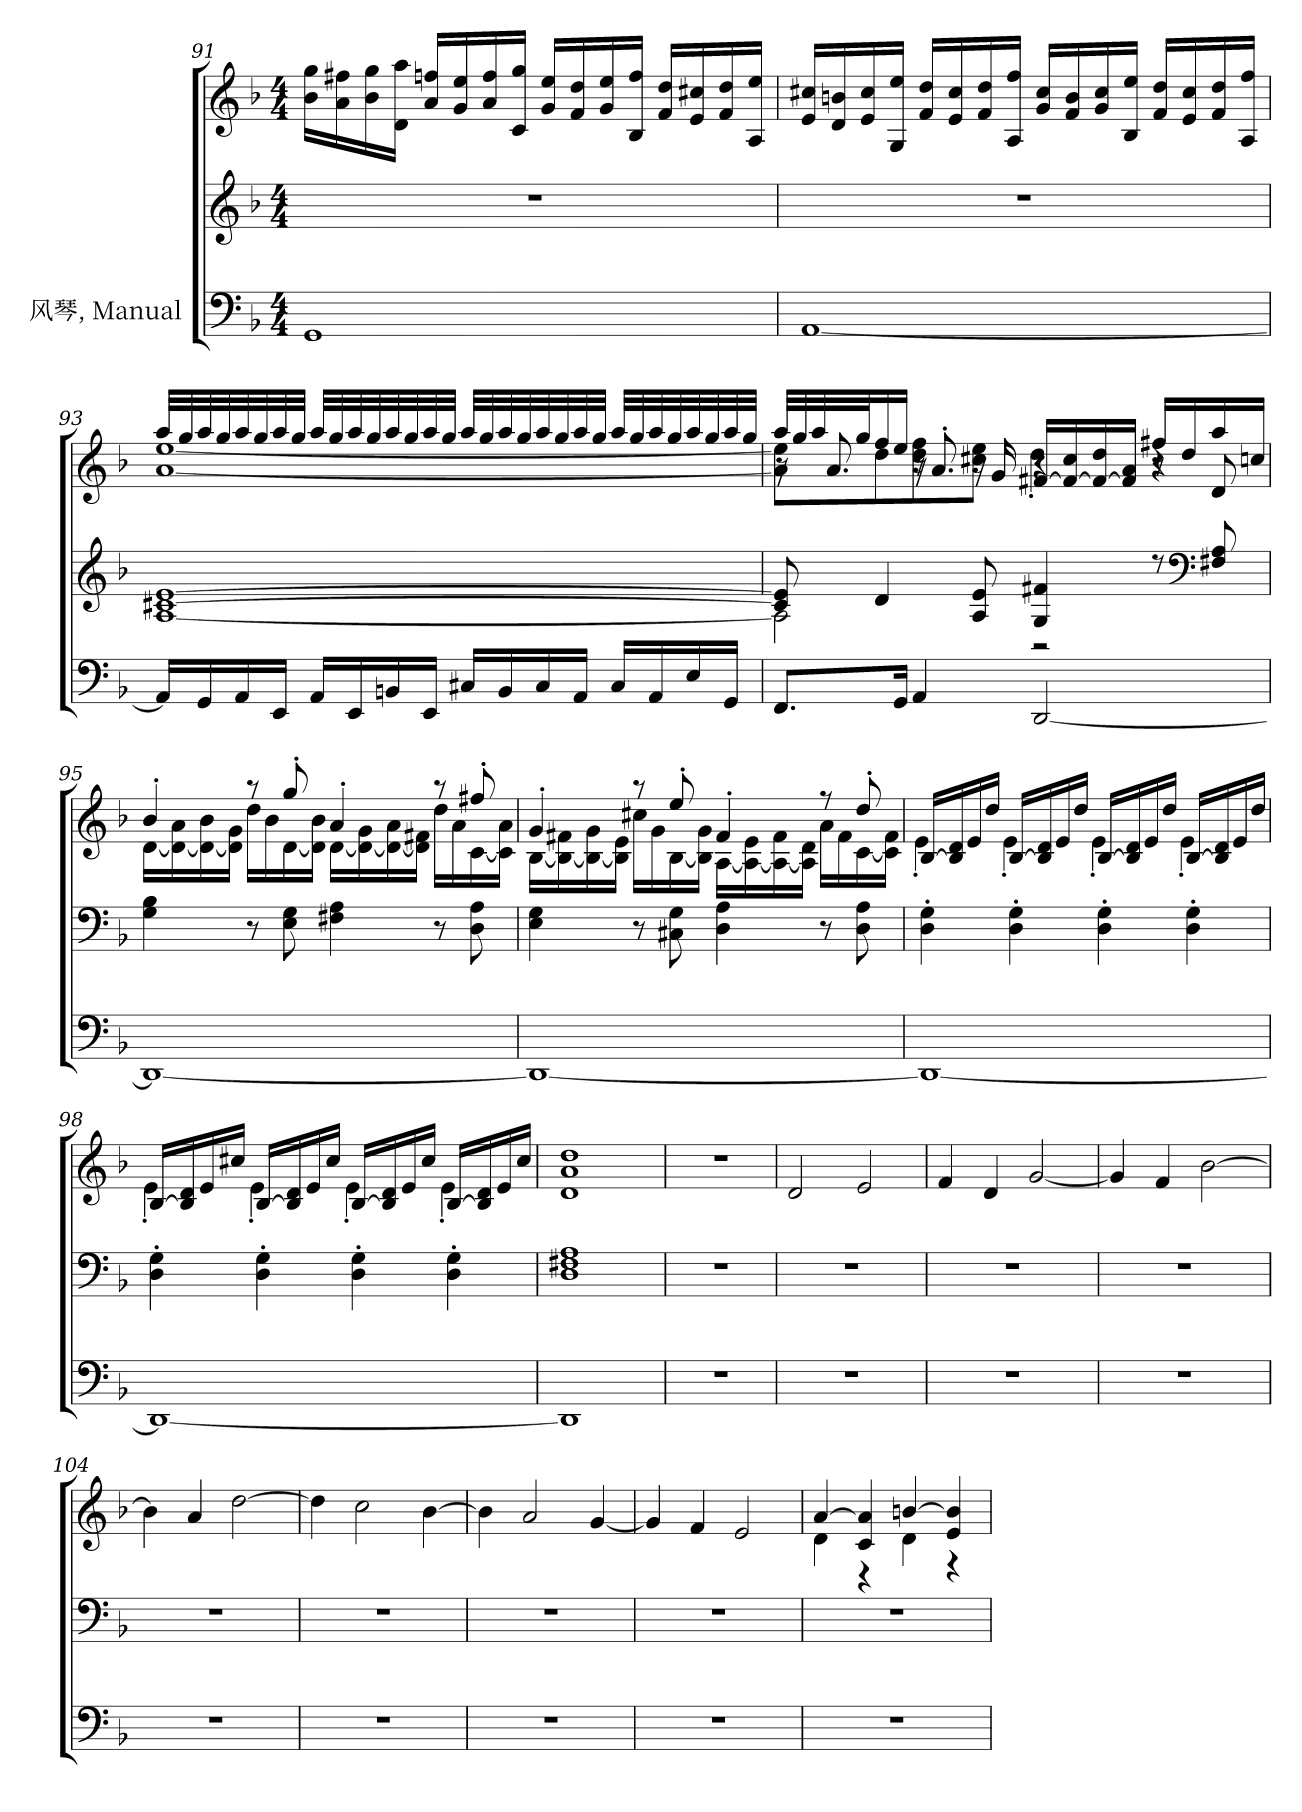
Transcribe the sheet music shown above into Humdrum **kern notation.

**kern	**kern	**kern
*part1	*part1	*part1
*staff3	*staff2	*staff1
*I"风琴, Manual	*	*
*clefF4	*clefG2	*clefG2
*k[b-]	*k[b-]	*k[b-]
*M4/4	*M4/4	*M4/4
=91	=91	=91
1GG	1r	16b-\ 16gg\LL
.	.	16a\ 16ff#X\
.	.	16b-\ 16gg\
.	.	16d\ 16aa\JJ
.	.	16a/ 16ffn/LL
.	.	16g/ 16ee/
.	.	16a/ 16ff/
.	.	16c/ 16gg/JJ
.	.	16g/ 16ee/LL
.	.	16f/ 16dd/
.	.	16g/ 16ee/
.	.	16B-/ 16ff/JJ
.	.	16f/ 16dd/LL
.	.	16e/ 16cc#X/
.	.	16f/ 16dd/
.	.	16A/ 16ee/JJ
!!LO:LB:g=z
=92	=92	=92
[1AA	1r	16e/ 16cc#X/LL
.	.	16d/ 16bn/
.	.	16e/ 16cc#/
.	.	16G/ 16ee/JJ
.	.	16f/ 16dd/LL
.	.	16e/ 16cc#/
.	.	16f/ 16dd/
.	.	16A/ 16ff/JJ
.	.	16g/ 16cc#/LL
.	.	16f/ 16b/
.	.	16g/ 16cc#/
.	.	16B-/ 16ee/JJ
.	.	16f/ 16dd/LL
.	.	16e/ 16cc#/
.	.	16f/ 16dd/
.	.	16A/ 16ff/JJ
!!LO:PB:g=z
=93	=93	=93
*	*^	*^
16AA/LL]	[1c#X [1e	[1A	32aa/LLL	[1a [1ee
.	.	.	32gg/	.
16GG/	.	.	32aa/	.
.	.	.	32gg/	.
16AA/	.	.	32aa/	.
.	.	.	32gg/	.
16EE/JJ	.	.	32aa/	.
.	.	.	32gg/JJJ	.
16AA/LL	.	.	32aa/LLL	.
.	.	.	32gg/	.
16EE/	.	.	32aa/	.
.	.	.	32gg/	.
16BBn/	.	.	32aa/	.
.	.	.	32gg/	.
16EE/JJ	.	.	32aa/	.
.	.	.	32gg/JJJ	.
16C#X/LL	.	.	32aa/LLL	.
.	.	.	32gg/	.
16BB/	.	.	32aa/	.
.	.	.	32gg/	.
16C#/	.	.	32aa/	.
.	.	.	32gg/	.
16AA/JJ	.	.	32aa/	.
.	.	.	32gg/JJJ	.
16C#/LL	.	.	32aa/LLL	.
.	.	.	32gg/	.
16AA/	.	.	32aa/	.
.	.	.	32gg/	.
16E/	.	.	32aa/	.
.	.	.	32gg/	.
16GG/JJ	.	.	32aa/	.
.	.	.	32gg/JJJ	.
!!LO:LB:g=z
=94	=94	=94	=94	=94
*	*	*	*	*^
8.FF/L	8c#/] 8e/]	2A\]	32aa/LLL	8a\] 8ee\]L	16r
.	.	.	32gg/	.	.
.	.	.	32aa/	.	8.a/
.	.	.	32gg/J	.	.
.	4d/	.	16ff/	8dd\	.
16GG/Jk	.	.	16ee/JJ	.	.
4AA/	.	.	8r	8dd\ 8ff\	16r
.	.	.	.	.	8.a'/
.	8A/ 8e/	.	16r	8cc#X\ 8ee\J	.
.	.	.	16g/	.	.
[2DD/	4G/ 4f#X/	2r	[16f#X/LL	4dd'\	4r
.	.	.	16f#/_ 16cc#/	.	.
.	.	.	16f#/_ 16dd/	.	.
.	.	.	16f#/] 16a/JJ	.	.
.	8r	.	16ff#X/LL	4r	8r
.	.	.	16dd/	.	.
*	*clefF4	*	*	*	*
.	8F#X/ 8A/	.	16aa/	.	8d/
.	.	.	16ccn/JJ	.	.
*	*v	*v	*	*	*
*	*	*v	*v	*v
!!LO:LB:g=z
=95	=95	=95
*	*	*MM68
*	*	*^
1DD_	4G\ 4B-\	4b-'/	[16d\LL
.	.	.	16d\_ 16a\
.	.	.	16d\_ 16b-\
.	.	.	16d\] 16g\JJ
.	8r	8r	16dd\LL
.	.	.	16b-\
.	8E\ 8G\	8gg'/	[16d\
.	.	.	16d\] 16b-\JJ
.	4F#X\ 4A\	4a'/	[16d\LL
.	.	.	16d\_ 16g\
.	.	.	16d\_ 16a\
.	.	.	16d\] 16f#X\JJ
.	8r	8r	16dd\LL
.	.	.	16a\
.	8D\ 8A\	8ff#X'/	[16c\
.	.	.	16c\] 16a\JJ
!!LO:LB:g=z	!!
=96	=96	=96	=96
1DD_	4E\ 4G\	4g'/	[16B-\LL
.	.	.	16B-\_ 16f#X\
.	.	.	16B-\_ 16g\
.	.	.	16B-\] 16e\JJ
.	8r	8r	16cc#X\LL
.	.	.	16g\
.	8C#X\ 8G\	8ee'/	[16B-\
.	.	.	16B-\] 16g\JJ
.	4D\ 4A\	4f#'/	[16A\LL
.	.	.	16A\_ 16e\
.	.	.	16A\_ 16f#\
.	.	.	16A\] 16d\JJ
.	8r	8r	16a\LL
.	.	.	16f#\
.	8D\ 8A\	8dd'/	[16c\
.	.	.	16c\] 16f#\JJ
=97	=97	=97	=97
*	*	*MM65	*
1DD_	4D\' 4G\'	[16B-/LL	4e'\
.	.	16B-/] 16d/	.
.	.	16e/	.
.	.	16dd/JJ	.
.	4D\' 4G\'	[16B-/LL	4e'\
.	.	16B-/] 16d/	.
.	.	16e/	.
.	.	16dd/JJ	.
.	4D\' 4G\'	[16B-/LL	4e'\
.	.	16B-/] 16d/	.
.	.	16e/	.
.	.	16dd/JJ	.
.	4D\' 4G\'	[16B-/LL	4e'\
.	.	16B-/] 16d/	.
.	.	16e/	.
.	.	16dd/JJ	.
!!LO:PB:g=z	!!
=98	=98	=98	=98
1DD_	4D\' 4G\'	[16B-/LL	4e'\
.	.	16B-/] 16d/	.
.	.	16e/	.
.	.	16cc#X/JJ	.
.	4D\' 4G\'	[16B-/LL	4e'\
.	.	16B-/] 16d/	.
.	.	16e/	.
.	.	16cc#/JJ	.
.	4D\' 4G\'	[16B-/LL	4e'\
.	.	16B-/] 16d/	.
.	.	16e/	.
.	.	16cc#/JJ	.
.	4D\' 4G\'	[16B-/LL	4e'\
.	.	16B-/] 16d/	.
.	.	16e/	.
.	.	16cc#/JJ	.
*	*	*v	*v
=99	=99	=99
*	*	*MM50
1DD]	1D 1F#X 1A	1d 1a 1dd
=100	=100	=100
*	*	*MM40
1r	1r	1r
=101	=101	=101
*	*	*MM127
1r	1r	2d/
.	.	2e/
=102	=102	=102
1r	1r	4f/
.	.	4d/
.	.	[2g/
=103	=103	=103
1r	1r	4g/]
.	.	4f/
.	.	[2b-\
=104	=104	=104
1r	1r	4b-\]
.	.	4a/
.	.	[2dd\
=105	=105	=105
1r	1r	4dd\]
.	.	2cc\
.	.	[4b-\
!!LO:LB:g=z
=106	=106	=106
1r	1r	4b-\]
.	.	2a/
.	.	[4g/
=107	=107	=107
1r	1r	4g/]
.	.	4f/
.	.	2e/
=108	=108	=108
*	*	*^
1r	1r	[4a/	4d\
.	.	4c/ 4a/]	4r
.	.	[4bn/	4d\
.	.	4e/ 4b/]	4r
*	*	*v	*v
=	=	=
*-	*-	*-
